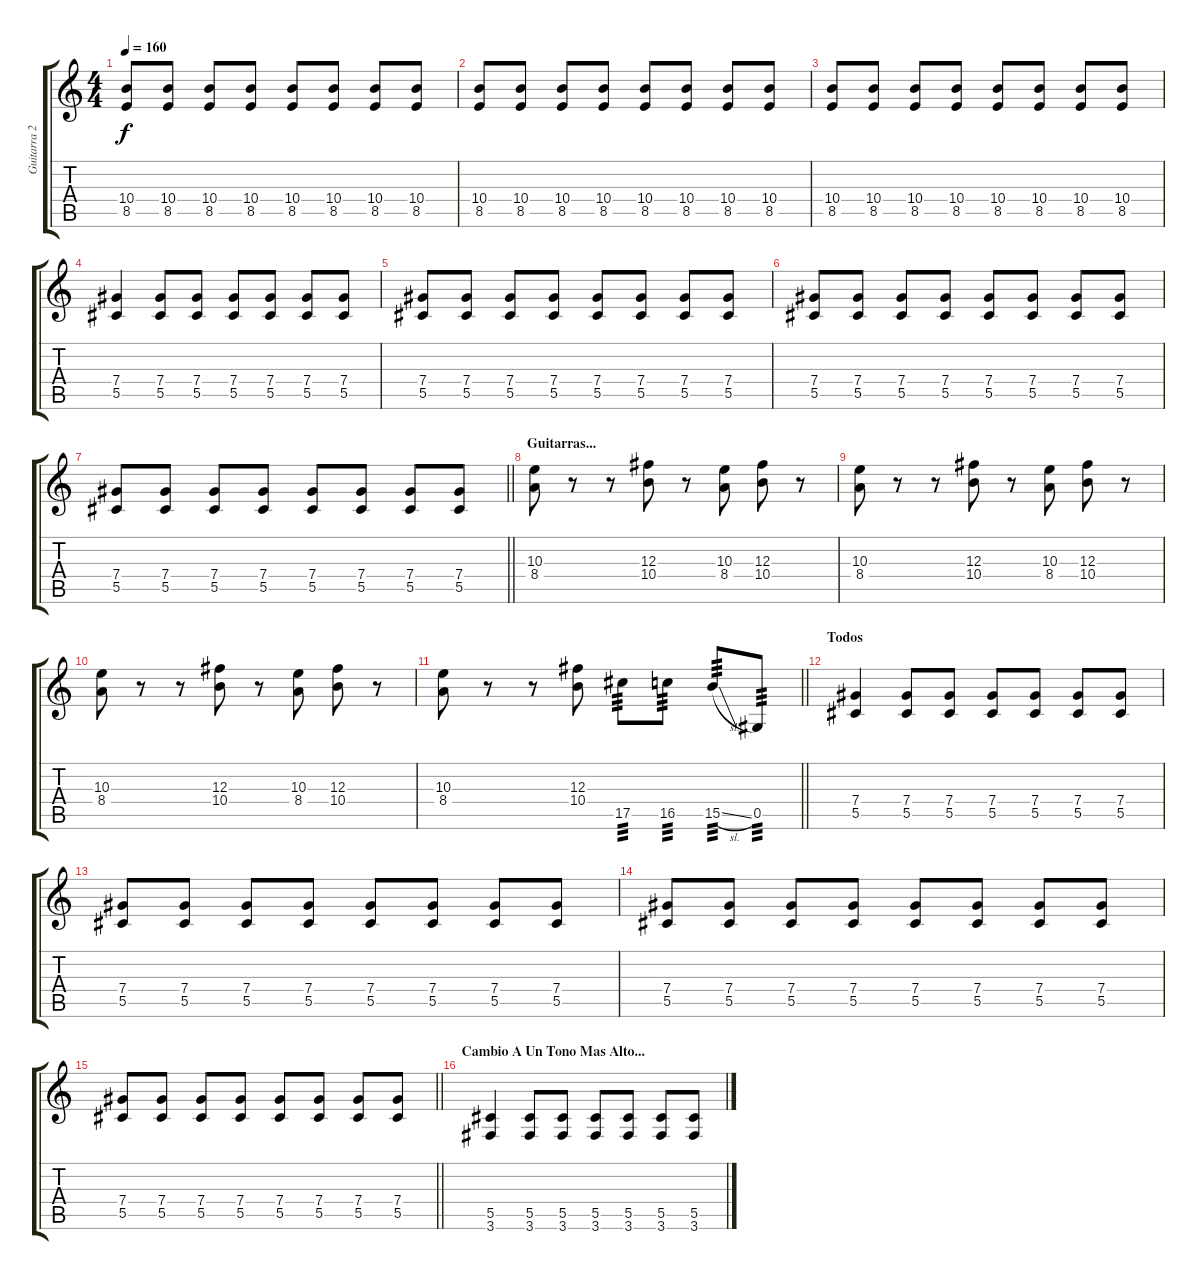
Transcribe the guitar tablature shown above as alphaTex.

\track ("Guitarra 2" "Guitarra 2") {instrument distortionguitar}
\staff {score tabs}
\tuning (Eb4 Bb3 Gb3 Db3 Ab2 Eb2) {hide}
\ts (4 4)
\tempo 160
\clef g2
\ks c
(10.4 8.5).8{dy f} (10.4 8.5).8 (10.4 8.5).8 (10.4 8.5).8 (10.4 8.5).8 (10.4 8.5).8 (10.4 8.5).8 (10.4 8.5).8 |
(10.4 8.5).8 (10.4 8.5).8 (10.4 8.5).8 (10.4 8.5).8 (10.4 8.5).8 (10.4 8.5).8 (10.4 8.5).8 (10.4 8.5).8 |
(10.4 8.5).8 (10.4 8.5).8 (10.4 8.5).8 (10.4 8.5).8 (10.4 8.5).8 (10.4 8.5).8 (10.4 8.5).8 (10.4 8.5).8 |
(7.4 5.5).4 (7.4 5.5).8 (7.4 5.5).8 (7.4 5.5).8 (7.4 5.5).8 (7.4 5.5).8 (7.4 5.5).8 |
(7.4 5.5).8 (7.4 5.5).8 (7.4 5.5).8 (7.4 5.5).8 (7.4 5.5).8 (7.4 5.5).8 (7.4 5.5).8 (7.4 5.5).8 |
(7.4 5.5).8 (7.4 5.5).8 (7.4 5.5).8 (7.4 5.5).8 (7.4 5.5).8 (7.4 5.5).8 (7.4 5.5).8 (7.4 5.5).8 |
\barLineRight lightlight
(7.4 5.5).8 (7.4 5.5).8 (7.4 5.5).8 (7.4 5.5).8 (7.4 5.5).8 (7.4 5.5).8 (7.4 5.5).8 (7.4 5.5).8 |
\section ("" "Guitarras...")
(10.3 8.4).8 r.8 r.8 (12.3 10.4).8 r.8 (10.3 8.4).8 (12.3 10.4).8 r.8 |
(10.3 8.4).8 r.8 r.8 (12.3 10.4).8 r.8 (10.3 8.4).8 (12.3 10.4).8 r.8 |
(10.3 8.4).8 r.8 r.8 (12.3 10.4).8 r.8 (10.3 8.4).8 (12.3 10.4).8 r.8 |
\barLineRight lightlight
(10.3 8.4).8 r.8 r.8 (12.3 10.4).8 17.5.8{tp 3} 16.5.8{tp 3} 15.5{sl}.8{tp 3} 0.5.8{tp 3} |
\section ("" "Todos")
(7.4 5.5).4 (7.4 5.5).8 (7.4 5.5).8 (7.4 5.5).8 (7.4 5.5).8 (7.4 5.5).8 (7.4 5.5).8 |
(7.4 5.5).8 (7.4 5.5).8 (7.4 5.5).8 (7.4 5.5).8 (7.4 5.5).8 (7.4 5.5).8 (7.4 5.5).8 (7.4 5.5).8 |
(7.4 5.5).8 (7.4 5.5).8 (7.4 5.5).8 (7.4 5.5).8 (7.4 5.5).8 (7.4 5.5).8 (7.4 5.5).8 (7.4 5.5).8 |
\barLineRight lightlight
(7.4 5.5).8 (7.4 5.5).8 (7.4 5.5).8 (7.4 5.5).8 (7.4 5.5).8 (7.4 5.5).8 (7.4 5.5).8 (7.4 5.5).8 |
\section ("" "Cambio A Un Tono Mas Alto...")
(5.5 3.6).4 (5.5 3.6).8 (5.5 3.6).8 (5.5 3.6).8 (5.5 3.6).8 (5.5 3.6).8 (5.5 3.6).8
